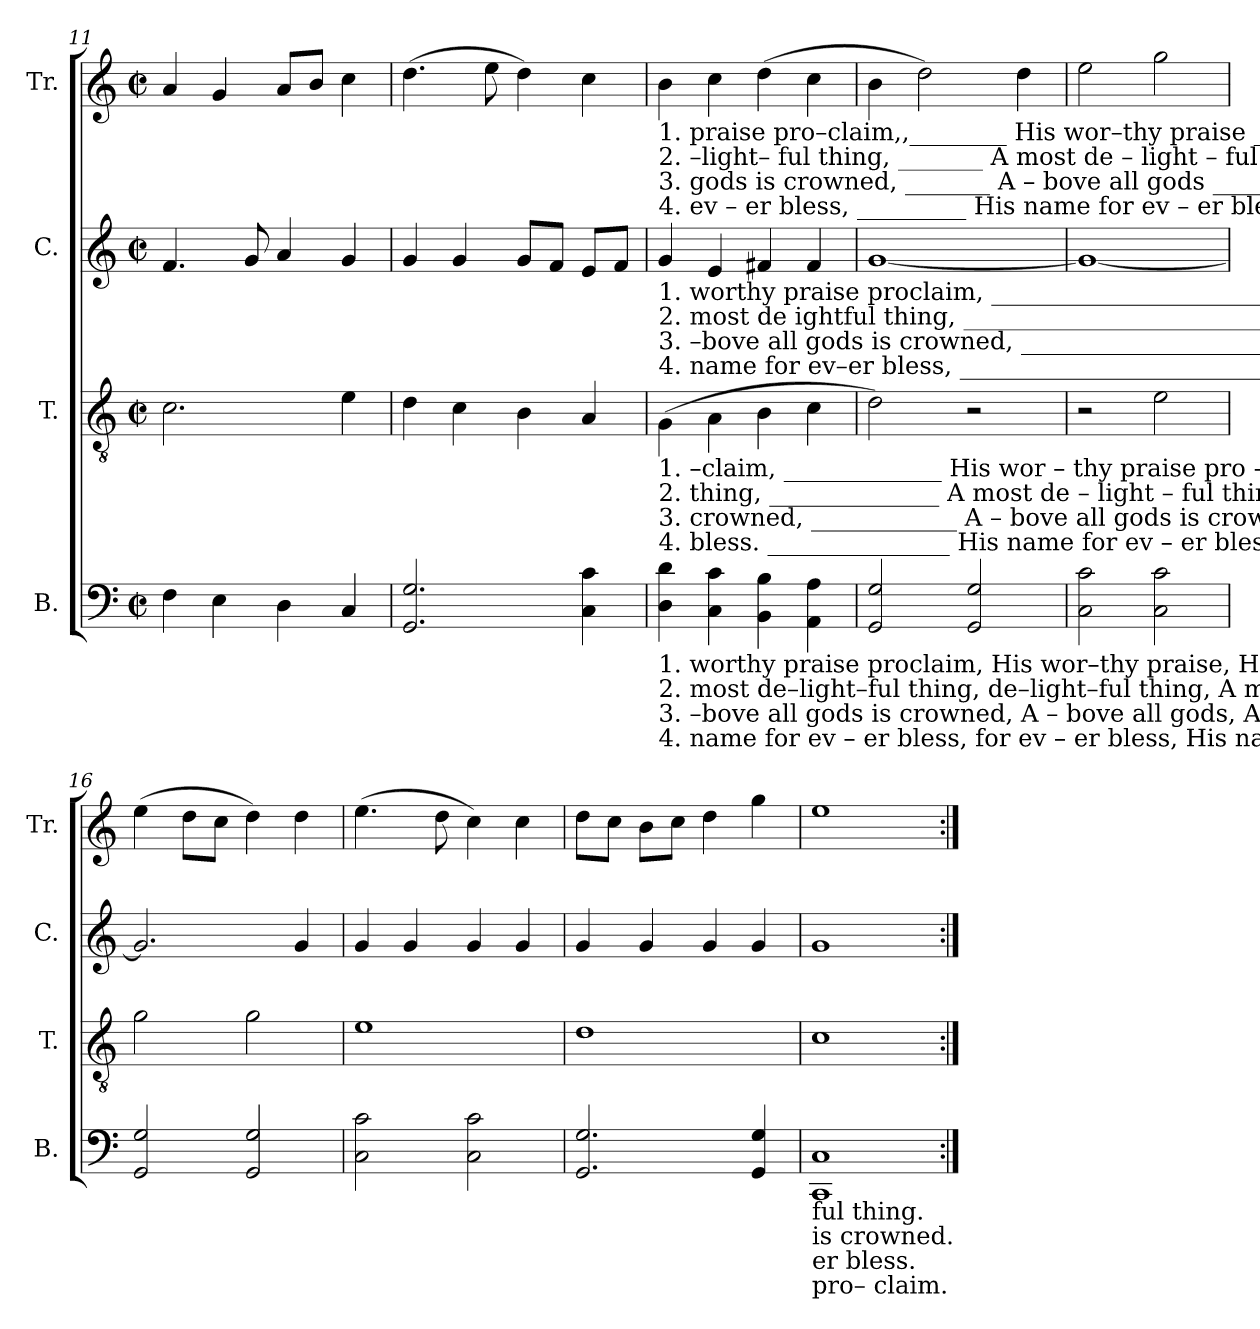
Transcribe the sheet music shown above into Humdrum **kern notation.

**kern	**kern	**kern	**kern
*part4	*part3	*part2	*part1
*staff4	*staff3	*staff2	*staff1
*I"B.	*I"T.	*I"C.	*I"Tr.
*I'B.	*I'T.	*I'C.	*I'Tr.
*clefF4	*clefGv2	*clefG2	*clefG2
*k[]	*k[]	*k[]	*k[]
*M2/2	*M2/2	*M2/2	*M2/2
*met(c|)	*met(c|)	*met(c|)	*met(c|)
=11	=11	=11	=11
4F\	2.c\	4.f/	4a/
4E\	.	.	4g/
.	.	8g/	.
4D\	.	4a/	8a/L
.	.	.	8b/J
4C/	4e\	4g/	4cc\
=12	=12	=12	=12
2.GG/ 2.G/	4d\	4g/	(4.dd\
.	4c\	4g/	.
.	.	.	8ee\
.	4B\	8g/L	4dd\)
.	.	8f/J	.
4C\ 4c\	4A/	8e/L	4cc\
.	.	8f/J	.
!!LO:LB:g=z
=13	=13	=13	=13
!	!	!	!LO:TX:b:t=1. praise  pro–claim,,________ His   wor–thy    praise _____ pro–claim, ____  His  wor – thy praise pro–claim.
!	!	!	!LO:TX:b:t=2. –light– ful  thing, _______    A    most   de – light     –      ful   thing, ____   A   most    de–light–ful  thing.
!	!	!	!LO:TX:b:t=3. gods  is  crowned,  _______    A – bove    all   gods ______  is  crowned, __    A – bove  all  gods is  crowned.
!	!	!	!LO:TX:b:t=4. ev  –  er    bless, _________   His  name   for    ev        –       er   bless, _____ His  name  for  ev  –er    bless.
!	!	!LO:TX:b:t=1. worthy  praise proclaim, _________________________   His worthy praise, His   worthy   praise pro –claim	!
!	!	!LO:TX:b:t=2. most  de ightful   thing, _________________________    delightful  thing,   A     most  de–light–ful   thing.	!
!	!	!LO:TX:b:t=3. –bove all gods is crowned,  _______________________    A–bove all  gods,  A –bove  all   gods  is  crowned.	!
!	!	!LO:TX:b:t=4. name for  ev–er   bless, __________________________    for ev–er  bless,  His   name  for  ev  –  er   bless.	!
!	!LO:TX:b:t=1. –claim, _____________                    His      wor    –    thy         praise                  pro        –         –         claim.	!	!
!	!LO:TX:b:t=2. thing, ______________                     A        most         de     –    light         –        ful                               thing.	!	!
!	!LO:TX:b:t=3. crowned, ____________                    A   –   bove          all          gods                     is                             crowned.	!	!
!	!LO:TX:b:t=4. bless. _______________                   His      name         for            ev            –        er                                bless	!	!
!LO:TX:b:t=1. worthy  praise  proclaim, His     wor–thy     praise,      His          wor   –   thy         praise	!	!	!
!LO:TX:b:t=2. most  de–light–ful   thing,  de–light–ful    thing,        A           most       de     –    light    –	!	!	!
!LO:TX:b:t=3. –bove all gods is  crowned,  A – bove  all      gods,        A     –    bove       all           gods	!	!	!
!LO:TX:b:t=4. name  for  ev  – er    bless,  for  ev  –  er     bless,        His         name      for           ev      –	!	!	!
4D\ 4d\	(4G\	4g/	4b\
4C\ 4c\	4A\	4e/	4cc\
4BB\ 4B\	4B\	4f#X/	(4dd\
4AA\ 4A\	4c\	4f#/	4cc\
=14	=14	=14	=14
2GG/ 2G/	2d\)	[1g	4b\
.	.	.	2dd\)
2GG/ 2G/	2r	.	.
.	.	.	4dd\
=15	=15	=15	=15
2C\ 2c\	2r	1g_	2ee\
2C\ 2c\	2e\	.	2gg\
=16	=16	=16	=16
2GG/ 2G/	2g\	2.g/]	(4ee\
.	.	.	8dd\L
.	.	.	8cc\J
2GG/ 2G/	2g\	.	4dd\)
.	.	4g/	4dd\
=17	=17	=17	=17
2C\ 2c\	1e	4g/	(4.ee\
.	.	4g/	.
.	.	.	8dd\
2C\ 2c\	.	4g/	4cc\)
.	.	4g/	4cc\
=18	=18	=18	=18
2.GG/ 2.G/	1d	4g/	8dd\L
.	.	.	8cc\J
.	.	4g/	8b\L
.	.	.	8cc\J
.	.	4g/	4dd\
4GG/ 4G/	.	4g/	4gg\
=19	=19	=19	=19
!LO:TX:b:t=ful     thing.	!	!	!
!LO:TX:b:t=is   crowned.	!	!	!
!LO:TX:b:t=er     bless.	!	!	!
!LO:TX:b:t=pro– claim.	!	!	!
1CC 1C	1c	1g	1ee
=:|!	=:|!	=:|!	=:|!
*-	*-	*-	*-
